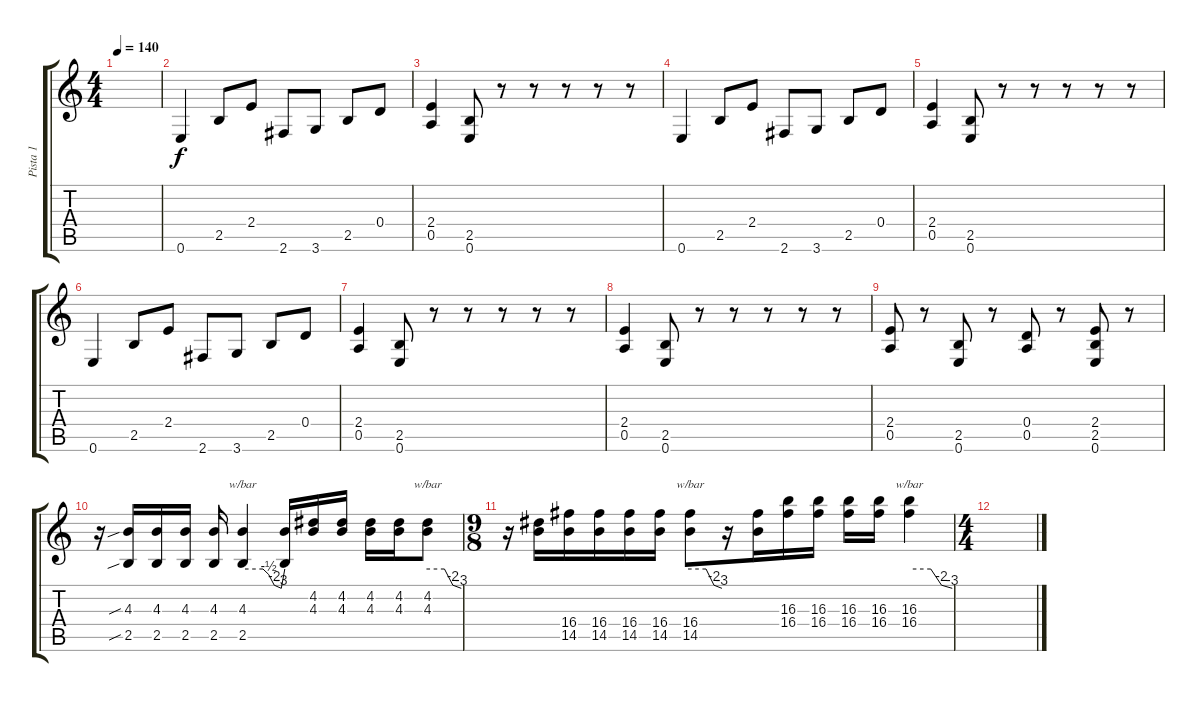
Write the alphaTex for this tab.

\track ("Pista 1" "Pista 1") {instrument distortionguitar}
\staff {score tabs}
\tuning (E4 B3 G3 D3 A2 E2) {hide}
\ts (4 4)
\tempo 140
\clef g2
\ks c
|
0.6.4 2.5.8 2.4.8 2.6.8 3.6.8 2.5.8 0.4.8 |
(2.4 0.5).4 (2.5 0.6).8 r.8 r.8 r.8 r.8 r.8 |
0.6.4 2.5.8 2.4.8 2.6.8 3.6.8 2.5.8 0.4.8 |
(2.4 0.5).4 (2.5 0.6).8 r.8 r.8 r.8 r.8 r.8 |
0.6.4 2.5.8 2.4.8 2.6.8 3.6.8 2.5.8 0.4.8 |
(2.4 0.5).4 (2.5 0.6).8 r.8 r.8 r.8 r.8 r.8 |
(2.4 0.5).4 (2.5 0.6).8 r.8 r.8 r.8 r.8 r.8 |
(2.4 0.5).8 r.8 (2.5 0.6).8 r.8 (0.4 0.5).8 r.8 (2.4 2.5 0.6).8 r.8 |
r.16 (4.3{sib} 2.5{sib}).16 (4.3 2.5).16 (4.3 2.5).16 (4.3 2.5).16 (4.3 2.5).4{tbe (custom default 0 0 29 0 37 -2 45 -8 55 -12 60 0)} (4.3{t} 2.5{t}).16 (4.2 4.3).16 (4.2 4.3).16 (4.2 4.3).16 (4.2 4.3).16 (4.2 4.3).8{tbe (custom default 0 0 30 0 45 -8 60 -12)} |
\ts (9 8)
r.16 (4.2{t} 4.3{t}).16 (16.4 14.5).16 (16.4 14.5).16 (16.4 14.5).16 (16.4 14.5).16 (16.4 14.5).8{tbe (custom default 0 0 30 0 45 -8 60 -12)} r.16 (16.4{t} 14.5{t}).16 (16.3 16.4).16 (16.3 16.4).16 (16.3 16.4).16 (16.3 16.4).16 (16.3 16.4).4{tbe (custom default 0 0 30 0 45 -8 60 -12)} |
\ts (4 4)
